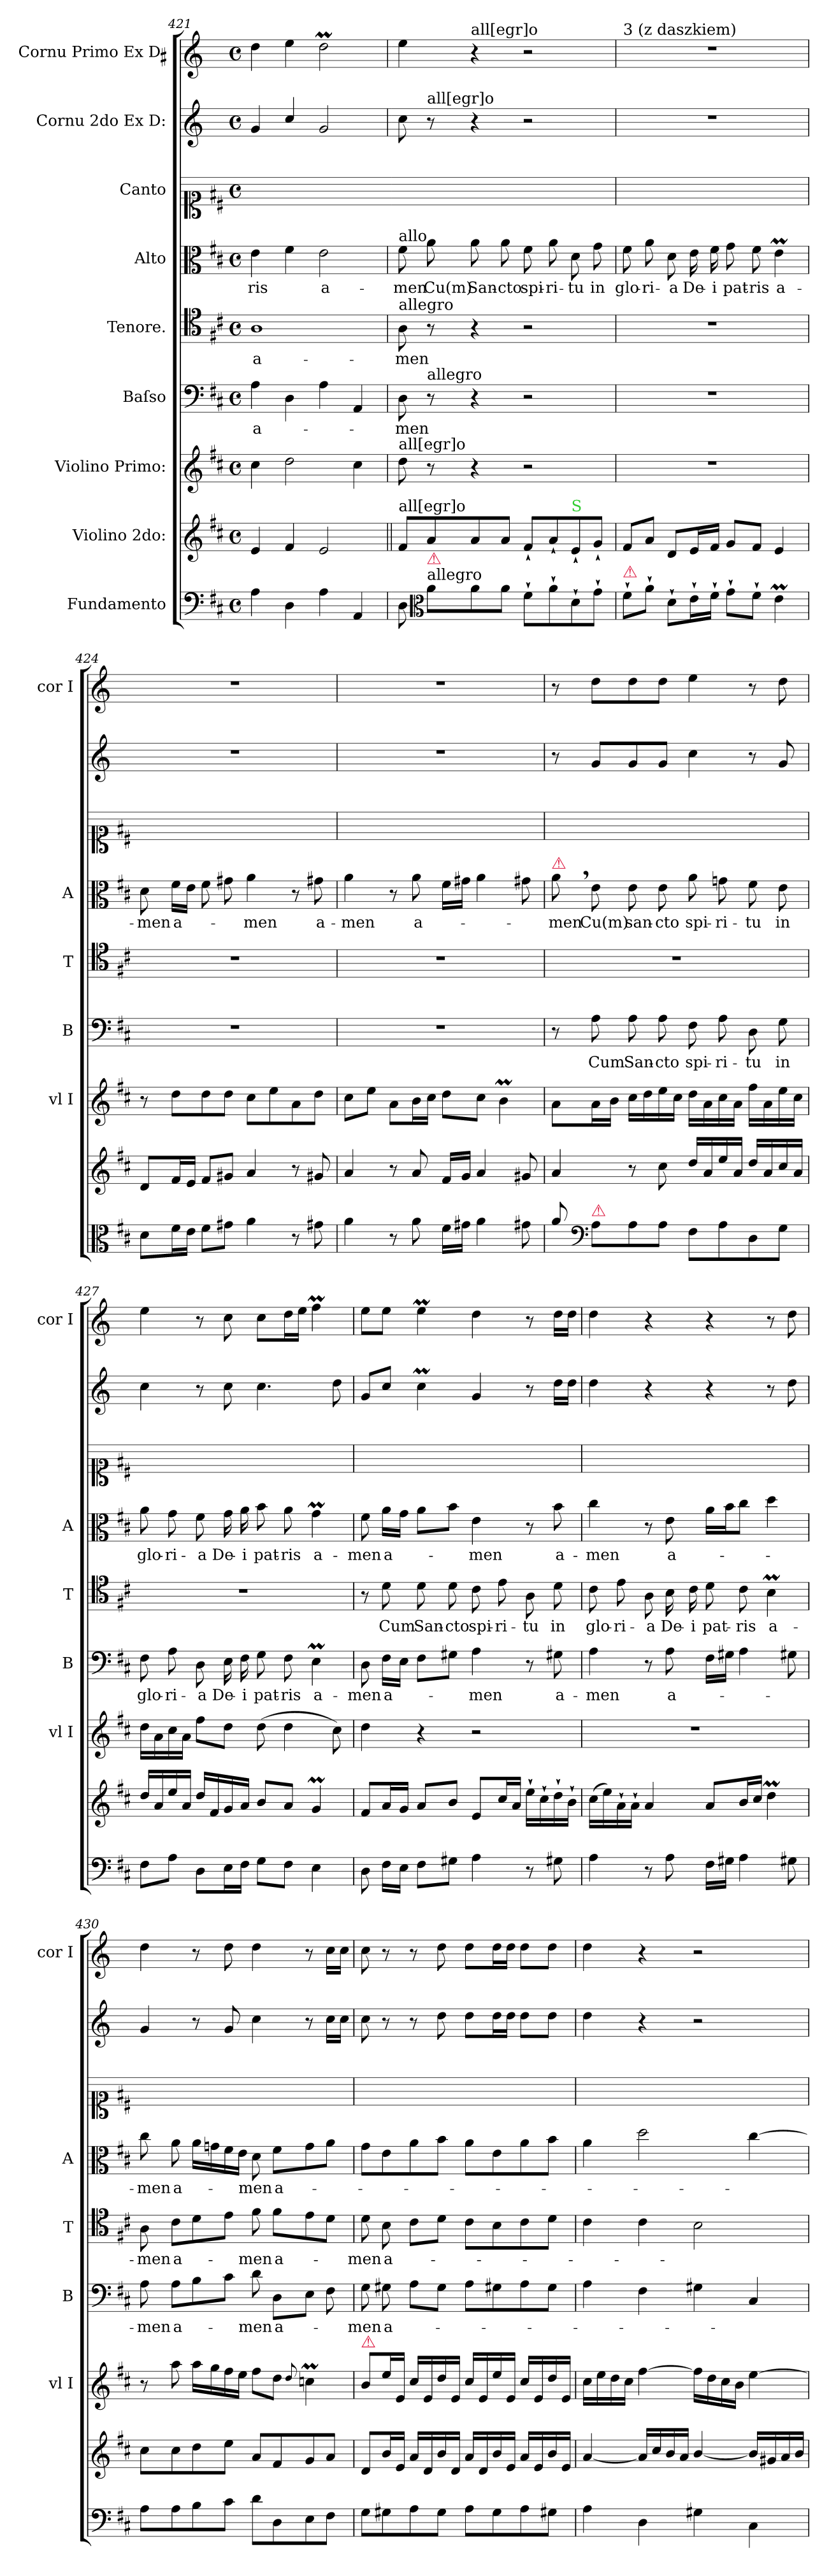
**kern	**kern	**kern	**kern	**text	**kern	**text	**kern	**text	**kern	**kern	**kern
*part9	*part8	*part7	*part6	*part6	*part5	*part5	*part4	*part4	*part3	*part2	*part1
*staff9	*staff8	*staff7	*staff6	*staff6	*staff5	*staff5	*staff4	*staff4	*staff3	*staff2	*staff1
*I"Fundamento	*I"Violino 2do:	*I"Violino Primo:	*I"Baſso	*	*I"Tenore.	*	*I"Alto	*	*I"Canto	*I"Cornu 2do Ex D:	*I"Cornu Primo Ex D#
*	*	*I'vl I	*I'B	*	*I'T	*	*I'A	*	*	*	*I'cor I
*clefF4	*clefG2	*clefG2	*clefF4	*	*clefC4	*	*clefC3	*	*clefC1	*clefG2	*clefG2
*	*	*	*	*	*	*	*	*	*	*ITrd6c10	*ITrd6c10
*k[f#c#]	*k[f#c#]	*k[f#c#]	*k[f#c#]	*	*k[f#c#]	*	*k[f#c#]	*	*k[f#c#]	*k[f#c#]	*k[f#c#]
*M4/4	*M4/4	*M4/4	*M4/4	*	*M4/4	*	*M4/4	*	*M4/4	*M4/4	*M4/4
*met(c)	*met(c)	*met(c)	*met(c)	*	*met(c)	*	*met(c)	*	*met(c)	*met(c)	*met(c)
=421	=421	=421	=421	=421	=421	=421	=421	=421	=421	=421	=421
4A\	4e/	4cc#\	4A\	a-	1A	a-	4e\	-ris	1ryy	4A/	4e\
4D\	4f#/	2dd\	4D\	.	.	.	4f#\	.	.	4d/	4f#\
4A\	2e/	.	4A\	.	.	.	2e\	a-	.	2A/	2eM\
4AA/	.	4cc#\	4AA/	.	.	.	.	.	.	.	.
=422	=422||	=422	=422	=422	=422	=422	=422	=422	=422	=422	=422
!	!	!	!	!	!	!	!LO:TX:a:t=allo	!	!	!	!
!	!	!	!	!	!LO:TX:a:t=allegro	!	!	!	!	!	!
!	!	!LO:TX:a:t=all[egr]o	!	!	!	!	!	!	!	!	!
!	!LO:TX:a:t=all[egr]o	!	!	!	!	!	!	!	!	!	!
8D\	8f#/L	8dd\	8D\	-men	8A\	-men	8f#\	-men	1ryy	8d\	4f#\
*clefC3	*	*	*	*	*	*	*	*	*	*	*
!	!	!	!	!	!	!	!	!	!	!LO:TX:a:t=all[egr]o	!
!	!	!	!LO:TX:a:t=allegro	!	!	!	!	!	!	!	!
!LO:TX:a:t=allegro	!	!	!	!	!	!	!	!	!	!	!
!LO:TX:a:color=crimson:t=⚠	!	!	!	!	!	!	!	!	!	!	!
8a\L	8a/	8r	8r	.	8r	.	8a\	Cu(m)	.	8r	.
!	!	!	!	!	!	!	!	!	!	!	!LO:TX:a:t=all[egr]o
8a\	8a/	4r	4r	.	4r	.	8a\	San-	.	4r	4r
8a\J	8a/J	.	.	.	.	.	8a\	-cto	.	.	.
8f#`\L	8f#`/L	2r	2r	.	2r	.	8f#\	spi-	.	2r	2r
8a`\	8a`/	.	.	.	.	.	8a\	-ri-	.	.	.
!	!LO:TX:a:color=limegreen:t=S	!	!	!	!	!	!	!	!	!	!
8d`\	8e`/	.	.	.	.	.	8d\	-tu	.	.	.
8g`\J	8g`/J	.	.	.	.	.	8g\	in	.	.	.
=423	=423	=423	=423	=423	=423	=423	=423	=423	=423	=423	=423
!	!	!	!	!	!	!	!	!	!	!	!LO:TX:a:t=3 (z daszkiem)
!LO:TX:a:color=crimson:t=⚠	!	!	!	!	!	!	!	!	!	!	!
8f#`\L	8f#/L	1r	1r	.	1r	.	8f#\	glo-	1ryy	1r	1r
8a`\J	8a/J	.	.	.	.	.	8a\	-ri-	.	.	.
8d`\L	8d/L	.	.	.	.	.	8d\	-a	.	.	.
16e`\L	16e/L	.	.	.	.	.	16e\	De-	.	.	.
16f#`\JJ	16f#/JJ	.	.	.	.	.	16f#\	-i	.	.	.
8g`\L	8g/L	.	.	.	.	.	8g\	pat-	.	.	.
8f#`\J	8f#/J	.	.	.	.	.	8f#\	-ris	.	.	.
4eM\	4e/	.	.	.	.	.	4eM\	a-	.	.	.
=424	=424	=424	=424	=424	=424	=424	=424	=424	=424	=424	=424
8d\L	8d/L	8r	1r	.	1r	.	8d\	-men	1ryy	1r	1r
16f#\L	16f#/L	8dd\L	.	.	.	.	16f#\LL	a-	.	.	.
16e\JJ	16e/JJ	.	.	.	.	.	16e\JJ	.	.	.	.
8f#\L	8f#/L	8dd\	.	.	.	.	8f#\	.	.	.	.
8g#X\J	8g#X/J	8dd\J	.	.	.	.	8g#X\	.	.	.	.
4a\	4a/	8cc#\L	.	.	.	.	4a\	-men	.	.	.
.	.	8ee\	.	.	.	.	.	.	.	.	.
8r	8r	8a\	.	.	.	.	8r	.	.	.	.
!	!	!	!	!	!	!	!	!LO:LY:i	!	!	!
8g#X\	8g#X/	8dd\J	.	.	.	.	8g#X\	a-	.	.	.
=425	=425	=425	=425	=425	=425	=425	=425	=425	=425	=425	=425
!	!	!	!	!	!	!	!	!LO:LY:i	!	!	!
4a\	4a/	8cc#\L	1r	.	1r	.	4a\	-men	1ryy	1r	1r
.	.	8ee\J	.	.	.	.	.	.	.	.	.
8r	8r	8a\L	.	.	.	.	8r	.	.	.	.
8a\	8a/	16b\L	.	.	.	.	8a\	a-	.	.	.
.	.	16cc#\JJ	.	.	.	.	.	.	.	.	.
16f#\LL	16f#/LL	8dd\L	.	.	.	.	16f#\LL	.	.	.	.
16g#X\JJ	16g/JJ	.	.	.	.	.	16g#X\JJ	.	.	.	.
4a\	4a/	8cc#\J	.	.	.	.	4a\	.	.	.	.
.	.	4bM\	.	.	.	.	.	.	.	.	.
8g#X\	8g#X/	.	.	.	.	.	8g#X\	.	.	.	.
=426	=426	=426	=426	=426	=426	=426	=426	=426	=426	=426	=426
!	!	!	!	!	!	!	!LO:TX:a:color=crimson:t=⚠	!	!	!	!
8a/	4a/	8a\L	8r	.	1r	.	8a,\	-men	1ryy	8r	8r
*clefF4	*	*	*	*	*	*	*	*	*	*	*
!LO:TX:a:color=crimson:t=⚠	!	!	!	!	!	!	!	!	!	!	!
8A\L	.	16a\L	8A\	Cum	.	.	8e\	Cu(m)	.	8A/L	8e\L
.	.	16b\JJ	.	.	.	.	.	.	.	.	.
8A\	8r	16cc#\LL	8A\	San-	.	.	8e\	san-	.	8A/	8e\
.	.	16dd\	.	.	.	.	.	.	.	.	.
8A\J	8cc#\	16ee\	8A\	-cto	.	.	8e\	-cto	.	8A/J	8e\J
.	.	16cc#\JJ	.	.	.	.	.	.	.	.	.
8F#\L	16dd/LL	16dd\LL	8F#\	spi-	.	.	8a\	spi-	.	4d\	4f#\
.	16a/	16a\	.	.	.	.	.	.	.	.	.
8A\	16ee/	16cc#\	8A\	-ri-	.	.	8gn\	-ri-	.	.	.
.	16a/JJ	16a\JJ	.	.	.	.	.	.	.	.	.
8D\	16dd/LL	16ff#\LL	8D\	-tu	.	.	8f#\	-tu	.	8r	8r
.	16a/	16a\	.	.	.	.	.	.	.	.	.
8G\J	16cc#/	16ee\	8G\	in	.	.	8e\	in	.	8A/	8e\
.	16a/JJ	16cc#\JJ	.	.	.	.	.	.	.	.	.
=427	=427	=427	=427	=427	=427	=427	=427	=427	=427	=427	=427
8F#\L	16dd/LL	16dd\LL	8F#\	glo-	1r	.	8a\	glo-	1ryy	4d\	4f#\
.	16a/	16a\	.	.	.	.	.	.	.	.	.
8A\J	16ee/	16cc#\	8A\	-ri-	.	.	8g\	-ri-	.	.	.
.	16a/JJ	16a\JJ	.	.	.	.	.	.	.	.	.
8D\L	16dd/LL	8ff#\L	8D\	-a	.	.	8f#\	-a	.	8r	8r
.	16f#/	.	.	.	.	.	.	.	.	.	.
16E\L	16g/	8dd\J	16E\	De-	.	.	16g\	De-	.	8d\	8d\
16F#\JJ	16a/JJ	.	16F#\	-i	.	.	16a\	-i	.	.	.
8G\L	8b/L	(8dd\	8G\	pat-	.	.	8b\	pat-	.	4.d\	8d\L
8F#\J	8a/J	4dd\	8F#\	-ris	.	.	8a\	-ris	.	.	16e\L
.	.	.	.	.	.	.	.	.	.	.	16f#\JJ
4E\	4gM/	.	4EM\	a-	.	.	4gM\	a-	.	.	4gM\
.	.	8cc#\)	.	.	.	.	.	.	.	8e\	.
=428	=428	=428	=428	=428	=428	=428	=428	=428	=428	=428	=428
8D\	8f#/L	4dd\	8D\	-men	8r	.	8f#\	-men	1ryy	8A/L	8f#\L
16F#\LL	16a/L	.	16F#\LL	a-	8d\	Cum	16a\LL	a-	.	8d/J	8f#\J
16E\JJ	16g/JJ	.	16E\JJ	.	.	.	16g\JJ	.	.	.	.
8F#\L	8a/L	4r	8F#\L	.	8d\	San-	8a\L	.	.	4dM\	4f#m\
8G#X\J	8b/J	.	8G#X\J	.	8d\	-cto	8b\J	.	.	.	.
4A\	8e/L	2r	4A\	-men	8c#\	spi-	4e\	-men	.	4A/	4e\
.	16cc#/L	.	.	.	8e\	-ri-	.	.	.	.	.
.	16a/JJ	.	.	.	.	.	.	.	.	.	.
8r	16ee`\LL	.	8r	.	8A\	-tu	8r	.	.	8r	8r
.	16cc#`\	.	.	.	.	.	.	.	.	.	.
!	!	!	!	!LO:LY:i	!	!	!	!LO:LY:i	!	!	!
8G#X\	16dd`\	.	8G#X\	a-	8d\	in	8b\	a-	.	16e\LL	16e\LL
.	16b`\JJ	.	.	.	.	.	.	.	.	16e\JJ	16e\JJ
=429	=429	=429	=429	=429	=429	=429	=429	=429	=429	=429	=429
!	!	!	!	!LO:LY:i	!	!	!	!LO:LY:i	!	!	!
4A\	(16cc#\LL	1r	4A\	-men	8c#\	glo-	4cc#\	-men	1ryy	4e\	4e\
.	16ee\)	.	.	.	.	.	.	.	.	.	.
.	16a`\	.	.	.	8e\	-ri-	.	.	.	.	.
.	16a`\JJ	.	.	.	.	.	.	.	.	.	.
8r	4a/	.	8r	.	8A\	-a	8r	.	.	4r	4r
8A\	.	.	8A\	a-	16B\	De-	8e\	a-	.	.	.
.	.	.	.	.	16c#\	-i	.	.	.	.	.
16F#\LL	8a/L	.	16F#\LL	.	8d\	pat-	16a\LL	.	.	4r	4r
16G#X\JJ	.	.	16G#X\JJ	.	.	.	16b\J	.	.	.	.
4A\	16b/L	.	4A\	.	8c#\	-ris	8cc#\J	.	.	.	.
.	16cc#/JJ	.	.	.	.	.	.	.	.	.	.
.	4ddM\	.	.	.	4BM\	a-	4dd\	.	.	8r	8r
8G#X\	.	.	8G#X\	.	.	.	.	.	.	8e\	8e\
=430	=430	=430	=430	=430	=430	=430	=430	=430	=430	=430	=430
8A\L	8cc#\L	8r	8A\	-men	8A\	-men	8cc#\	-men	1ryy	4A/	4e\
8A\	8cc#\	8aa\	8A\L	a-	8c#\L	a-	8a\	a-	.	.	.
8B\	8dd\	16aa\LL	8B\	.	8d\	.	16a\LL	.	.	8r	8r
.	.	16gg\	.	.	.	.	16gn\	.	.	.	.
8c#\J	8ee\J	16ff#\	8c#\J	.	8e\J	.	16f#\	.	.	8A/	8e\
.	.	16ee\JJ	.	.	.	.	16e\JJ	.	.	.	.
8d\L	8a/L	8ff#\L	8d\	-men	8f#\	-men	8d\	-men	.	4d\	4e\
8D\	8f#/	8dd\J	8D\L	a-	8f#\L	a-	8f#\L	a-	.	.	.
.	.	8qqdd/	.	.	.	.	.	.	.	.	.
8E\	8g/	4ccnM\	8E\J	.	8e\	.	8g\	.	.	8r	8r
8F#\J	8a/J	.	8F#\	.	8d\J	.	8a\J	.	.	16d\LL	16d\LL
.	.	.	.	.	.	.	.	.	.	16d\JJ	16d\JJ
=431	=431	=431	=431	=431	=431	=431	=431	=431	=431	=431	=431
!	!	!LO:TX:a:color=crimson:t=⚠	!	!	!	!	!	!	!	!	!
8G\L	8d/L	8b/L	8G\	-men	8d\	-men	8g\L	.	1ryy	8d\	8d\
8G#X\	16b/L	16ee/L	8G#X\	a-	8B\	a-	8e\	.	.	8r	8r
.	16e/JJ	16e/JJ	.	.	.	.	.	.	.	.	.
8A\	16a/LL	16cc#/LL	8A\L	.	8c#\L	.	8a\	.	.	8r	8r
.	16d/	16e/	.	.	.	.	.	.	.	.	.
8G#\J	16b/	16dd/	8G#\J	.	8d\J	.	8b\J	.	.	8e\	8e\
.	16d/JJ	16e/JJ	.	.	.	.	.	.	.	.	.
8A\L	16a/LL	16cc#/LL	8A\L	.	8c#\L	.	8a\L	.	.	8e\L	8e\L
.	16d/	16e/	.	.	.	.	.	.	.	.	.
8G#\	16b/	16ee/	8G#X\	.	8B\	.	8e\	.	.	16e\L	16e\L
.	16e/JJ	16e/JJ	.	.	.	.	.	.	.	16e\JJ	16e\JJ
8A\	16a/LL	16cc#/LL	8A\	.	8c#\	.	8a\	.	.	8e\L	8e\L
.	16e/	16e/	.	.	.	.	.	.	.	.	.
8G#X\J	16b/	16dd/	8G#\J	.	8d\J	.	8b\J	.	.	8e\J	8e\J
.	16e/JJ	16e/JJ	.	.	.	.	.	.	.	.	.
=432	=432	=432	=432	=432	=432	=432	=432	=432	=432	=432	=432
4A\	[4a/	16cc#\LL	4A\	.	4c#\	.	4a\	.	1ryy	4e\	4e\
.	.	16ee\	.	.	.	.	.	.	.	.	.
.	.	16dd\	.	.	.	.	.	.	.	.	.
.	.	16cc#\JJ	.	.	.	.	.	.	.	.	.
4D\	16a/LL]	[4ff#\	4F#\	.	4c#\	.	2dd\	.	.	4r	4r
.	16cc#/	.	.	.	.	.	.	.	.	.	.
.	16b/	.	.	.	.	.	.	.	.	.	.
.	16a/JJ	.	.	.	.	.	.	.	.	.	.
4G#X\	[4b/	16ff#\LL]	4G#X\	.	2B\	.	.	.	.	2r	2r
.	.	16dd\	.	.	.	.	.	.	.	.	.
.	.	16cc#\	.	.	.	.	.	.	.	.	.
.	.	16b\JJ	.	.	.	.	.	.	.	.	.
4C#\	16b/LL]	[4ee\	4C#/	.	.	.	[4cc#\	.	.	.	.
.	16g#X/	.	.	.	.	.	.	.	.	.	.
.	16a/	.	.	.	.	.	.	.	.	.	.
.	16b/JJ	.	.	.	.	.	.	.	.	.	.
=	=	=	=	=	=	=	=	=	=	=	=
*-	*-	*-	*-	*-	*-	*-	*-	*-	*-	*-	*-
